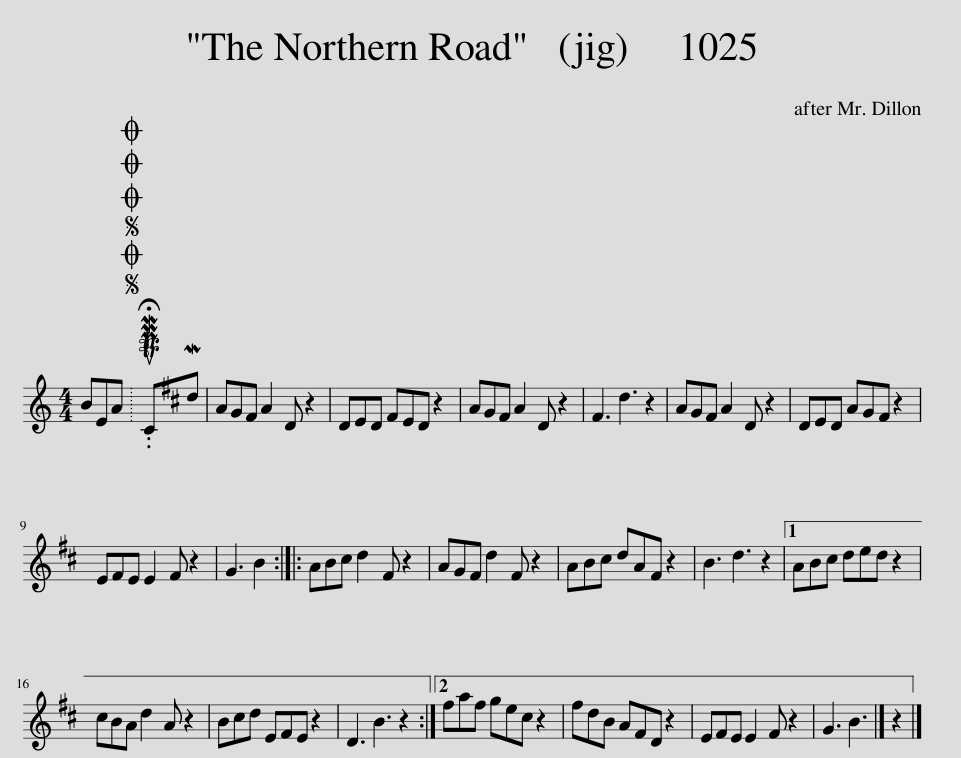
X:1
L:1/8
M:4/4
I:linebreak $
K:C
V:1 treble
V:1
 BEA |SOSOOO .!fermata!PMTuCMd | AG^F A2 D z2 | DED ^FED z2 | AG^F A2 D z2 | %5
 ^F3 d3 z2 | AG^F A2 D z2 | DED AG^F z2 |$ E^FE E2 F z2 | G3 B2 :: %10
 AB^c d2 ^F z2 | AG^F d2 F z2 | AB^c dA^F z2 | B3 d3 z2 |1 AB^c ded z2 |$ %15
 ^cBA d2 A z2 | B^cd E^FE z2 | D3 B3 z2 :|2 ^faf ge^c z2 | ^fdB A^FD z2 | %20
 E^FE E2 F z2 | G3 B3 z2 |] %22
